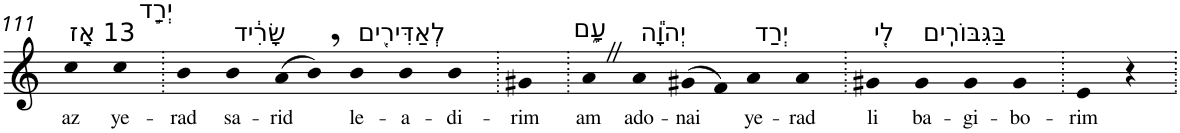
**kern	**text
*part1	*part1
*staff1	*staff1
*I"Piano	*
*I'Pno	*
!!LO:PB:g=z
*clefG2	*
*k[]	*
=111	=111
!LO:TX:a:t=13 אָ֚ז	!
!	!LO:LY:b
4cc	az
!LO:TX:a:t=יְרַ֣ד	!
!	!LO:LY:b
4cc	ye-
=112.	=112.
!	!LO:LY:b
4b	-rad
!LO:TX:a:t=שָׂרִ֔יד	!
!	!LO:LY:b
4b	sa-
!	!LO:LY:b
(>8a	-rid
8b,)	.
!LO:TX:a:t=לְאַדִּירִ֖ים	!
!	!LO:LY:b
4b	le-
!	!LO:LY:b
4b	-a-
!	!LO:LY:b
4b	-di-
=113.	=113.
!	!LO:LY:b
4g#X	-rim
=114.	=114.
!LO:TX:a:t=עָ֑ם	!
!	!LO:LY:b
4aZ	am
!LO:TX:a:t=יְהוָ֕ה	!
!	!LO:LY:b
4a	ado-
!	!LO:LY:b
(>8g#X	-nai
8f)	.
!LO:TX:a:t=יְרַד	!
!	!LO:LY:b
4a	ye-
!	!LO:LY:b
4a	-rad
=115.	=115.
!LO:TX:a:t=לִ֖י	!
!	!LO:LY:b
4g#X	li
!LO:TX:a:t=בַּגִּבּוֹרִֽים	!
!	!LO:LY:b
4g#	ba-
!	!LO:LY:b
4g#	-gi-
!	!LO:LY:b
4g#	-bo-
=116.	=116.
!	!LO:LY:b
4e	-rim
4r	.
=.	=.
*-	*-
